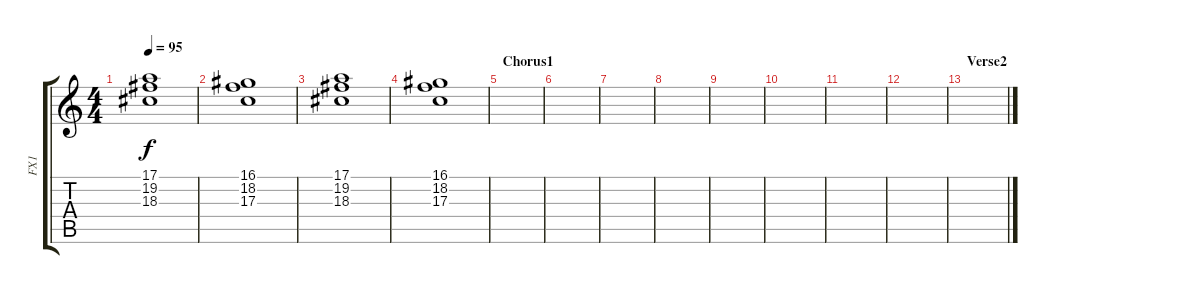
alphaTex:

\track ("FX1" "FX1") {instrument lead6voice}
\staff {score tabs}
\tuning (E4 B3 G3 D3 A2 E2) {hide}
\ts (4 4)
\tempo 95
\clef g2
\ks c
(17.1 19.2 18.3).1{dy f} |
(16.1 18.2 17.3).1 |
(17.1 19.2 18.3).1 |
(16.1 18.2 17.3).1 |
\section ("" "Chorus1")
|
|
|
|
|
|
|
|
\section ("" "Verse2")
